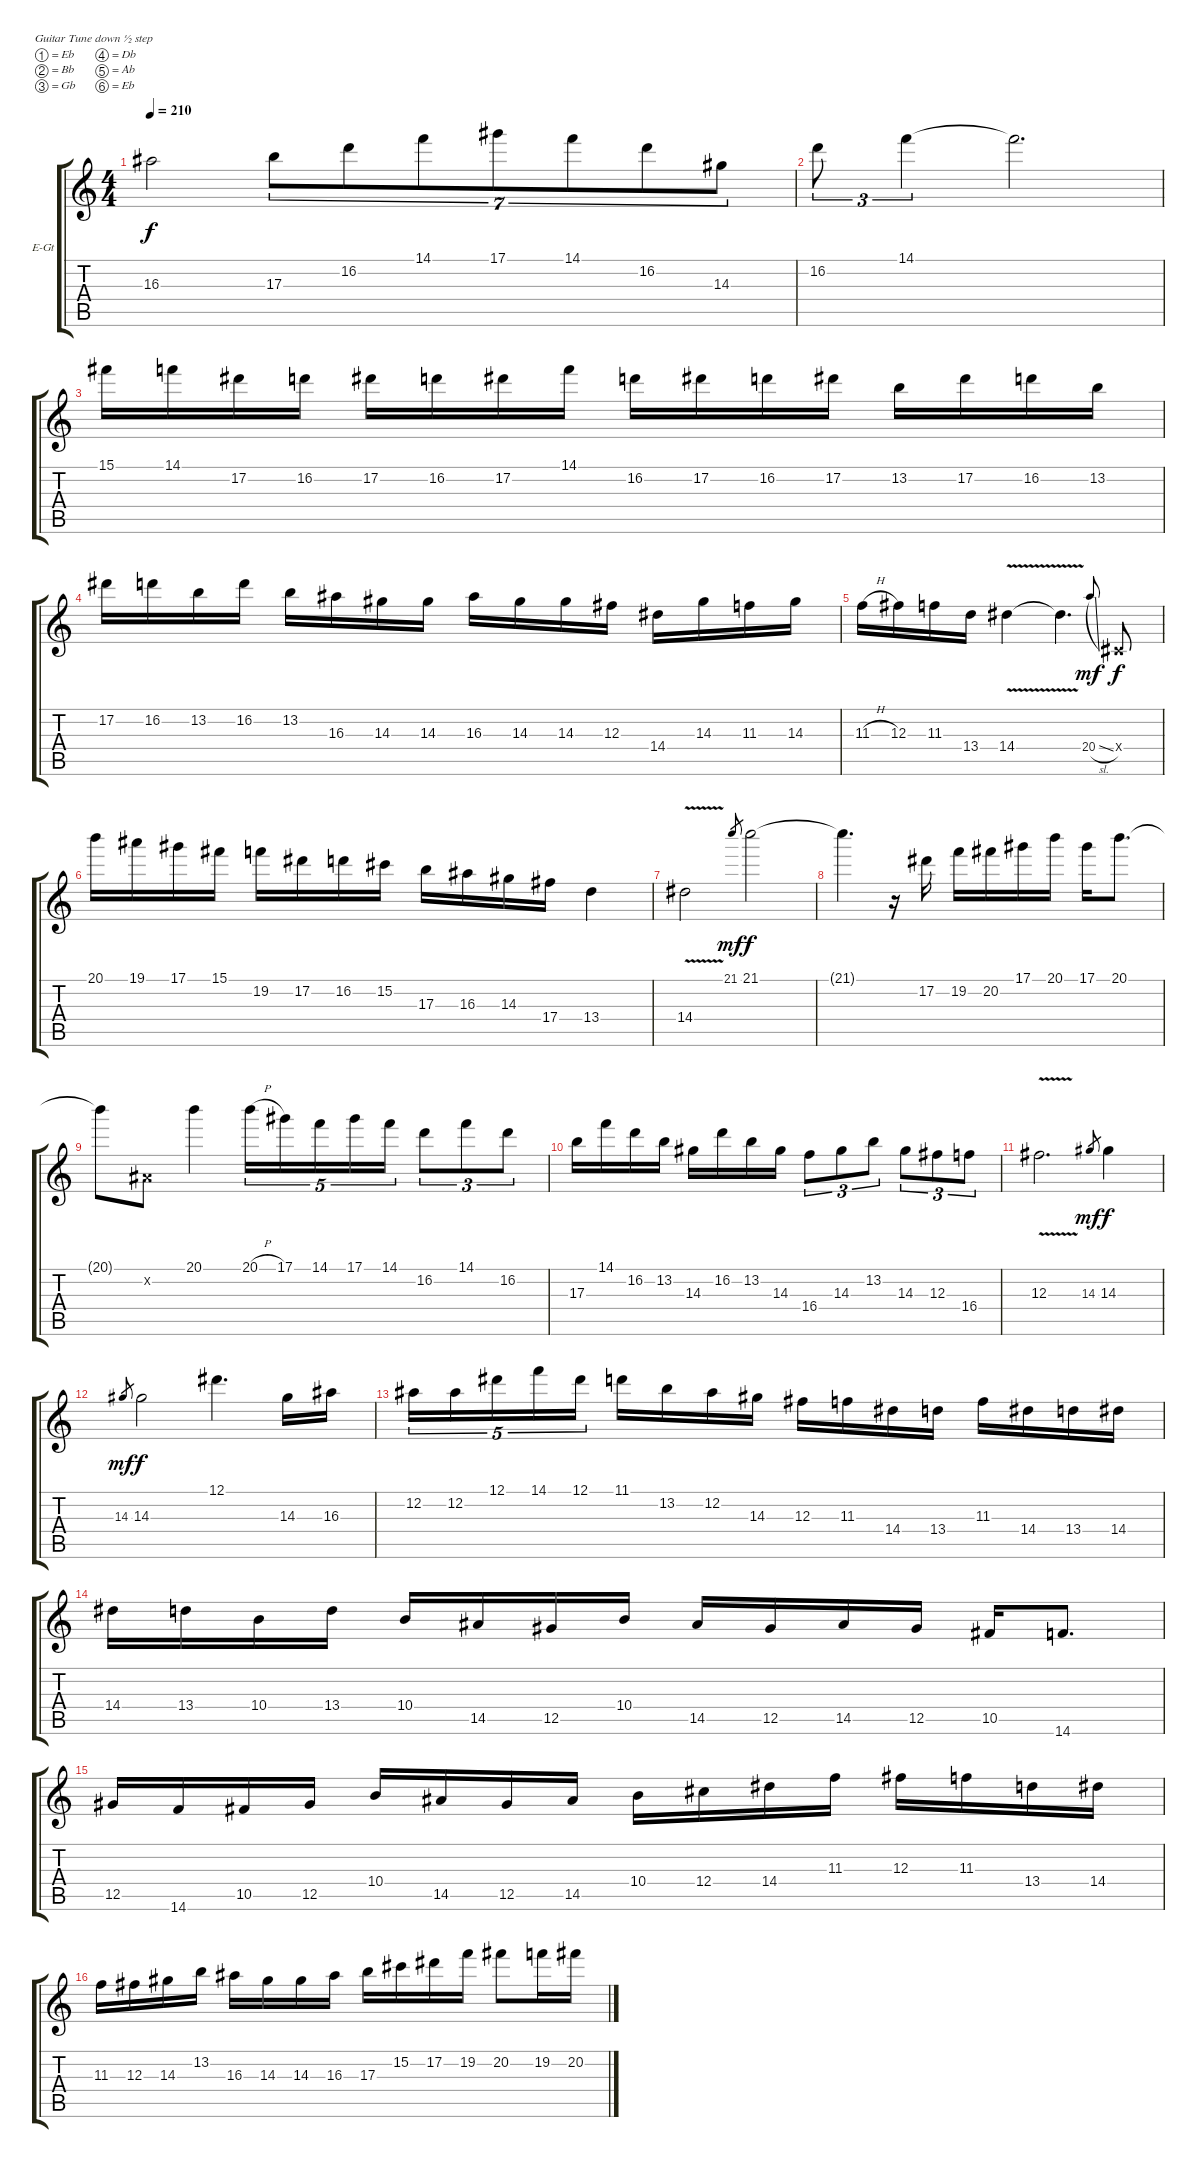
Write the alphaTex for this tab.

\bracketExtendMode groupsimilarinstruments
\firstSystemTrackNameOrientation horizontal
\otherSystemsTrackNameOrientation horizontal
\track ("Malmsteen Líder" "E-Gt") {instrument distortionguitar}
\staff {score tabs}
\tuning (Eb4 Bb3 Gb3 Db3 Ab2 Eb2)
\ts (4 4)
\tempo 210
\clef g2
\ks c
16.3.2{dy f} 17.3.8{tu (7 4)} 16.2.8{tu (7 4)} 14.1.8{tu (7 4)} 17.1.8{tu (7 4)} 14.1.8{tu (7 4)} 16.2.8{tu (7 4)} 14.3.8{tu (7 4)} |
16.2.8{tu (3 2)} 14.1.4{tu (3 2)} 14.1{t}.2{d} |
15.1.16 14.1.16 17.2.16 16.2.16 17.2.16 16.2.16 17.2.16 14.1.16 16.2.16 17.2.16 16.2.16 17.2.16 13.2.16 17.2.16 16.2.16 13.2.16 |
17.2.16 16.2.16 13.2.16 16.2.16 13.2.16 16.3.16 14.3.16 14.3.16 16.3.16 14.3.16 14.3.16 12.3.16 14.4.16 14.3.16 11.3.16 14.3.16 |
11.3{h}.16 12.3.16 11.3.16 13.4.16 14.4{v}.4 14.4{v t}.4{d} 20.4{sl}.8{gr onbeat dy mf} 0.4{x}.8{dy f} |
20.1.16 19.1.16 17.1.16 15.1.16 19.2.16 17.2.16 16.2.16 15.2.16 17.3.16 16.3.16 14.3.16 17.4.16 13.4.4 |
14.4{v}.2 21.1.8{gr dy mf} 21.1.2{dy f} |
21.1{t}.4{d} r.16 17.2.16 19.2.16 20.2.16 17.1.16 20.1.16 17.1.16 20.1.8{d} |
20.1{t}.8 0.2{x}.8 20.1.4 20.1{h}.16{tu (5 4)} 17.1.16{tu (5 4)} 14.1.16{tu (5 4)} 17.1.16{tu (5 4)} 14.1.16{tu (5 4)} 16.2.8{tu (3 2)} 14.1.8{tu (3 2)} 16.2.8{tu (3 2)} |
17.3.16 14.1.16 16.2.16 13.2.16 14.3.16 16.2.16 13.2.16 14.3.16 16.4.8{tu (3 2)} 14.3.8{tu (3 2)} 13.2.8{tu (3 2)} 14.3.8{tu (3 2)} 12.3.8{tu (3 2)} 16.4.8{tu (3 2)} |
12.3{v}.2{d} 14.3.8{gr dy mf} 14.3.4{dy f} |
14.3.8{gr dy mf} 14.3.2{dy f} 12.1.4{d} 14.3.16 16.3.16 |
12.2.16{tu (5 4)} 12.2.16{tu (5 4)} 12.1.16{tu (5 4)} 14.1.16{tu (5 4)} 12.1.16{tu (5 4)} 11.1.16 13.2.16 12.2.16 14.3.16 12.3.16 11.3.16 14.4.16 13.4.16 11.3.16 14.4.16 13.4.16 14.4.16 |
14.4.16 13.4.16 10.4.16 13.4.16 10.4.16 14.5.16 12.5.16 10.4.16 14.5.16 12.5.16 14.5.16 12.5.16 10.5.16 14.6.8{d} |
12.5.16 14.6.16 10.5.16 12.5.16 10.4.16 14.5.16 12.5.16 14.5.16 10.4.16 12.4.16 14.4.16 11.3.16 12.3.16 11.3.16 13.4.16 14.4.16 |
11.3.16 12.3.16 14.3.16 13.2.16 16.3.16 14.3.16 14.3.16 16.3.16 17.3.16 15.2.16 17.2.16 19.2.16 20.2.8 19.2.16 20.2.16
